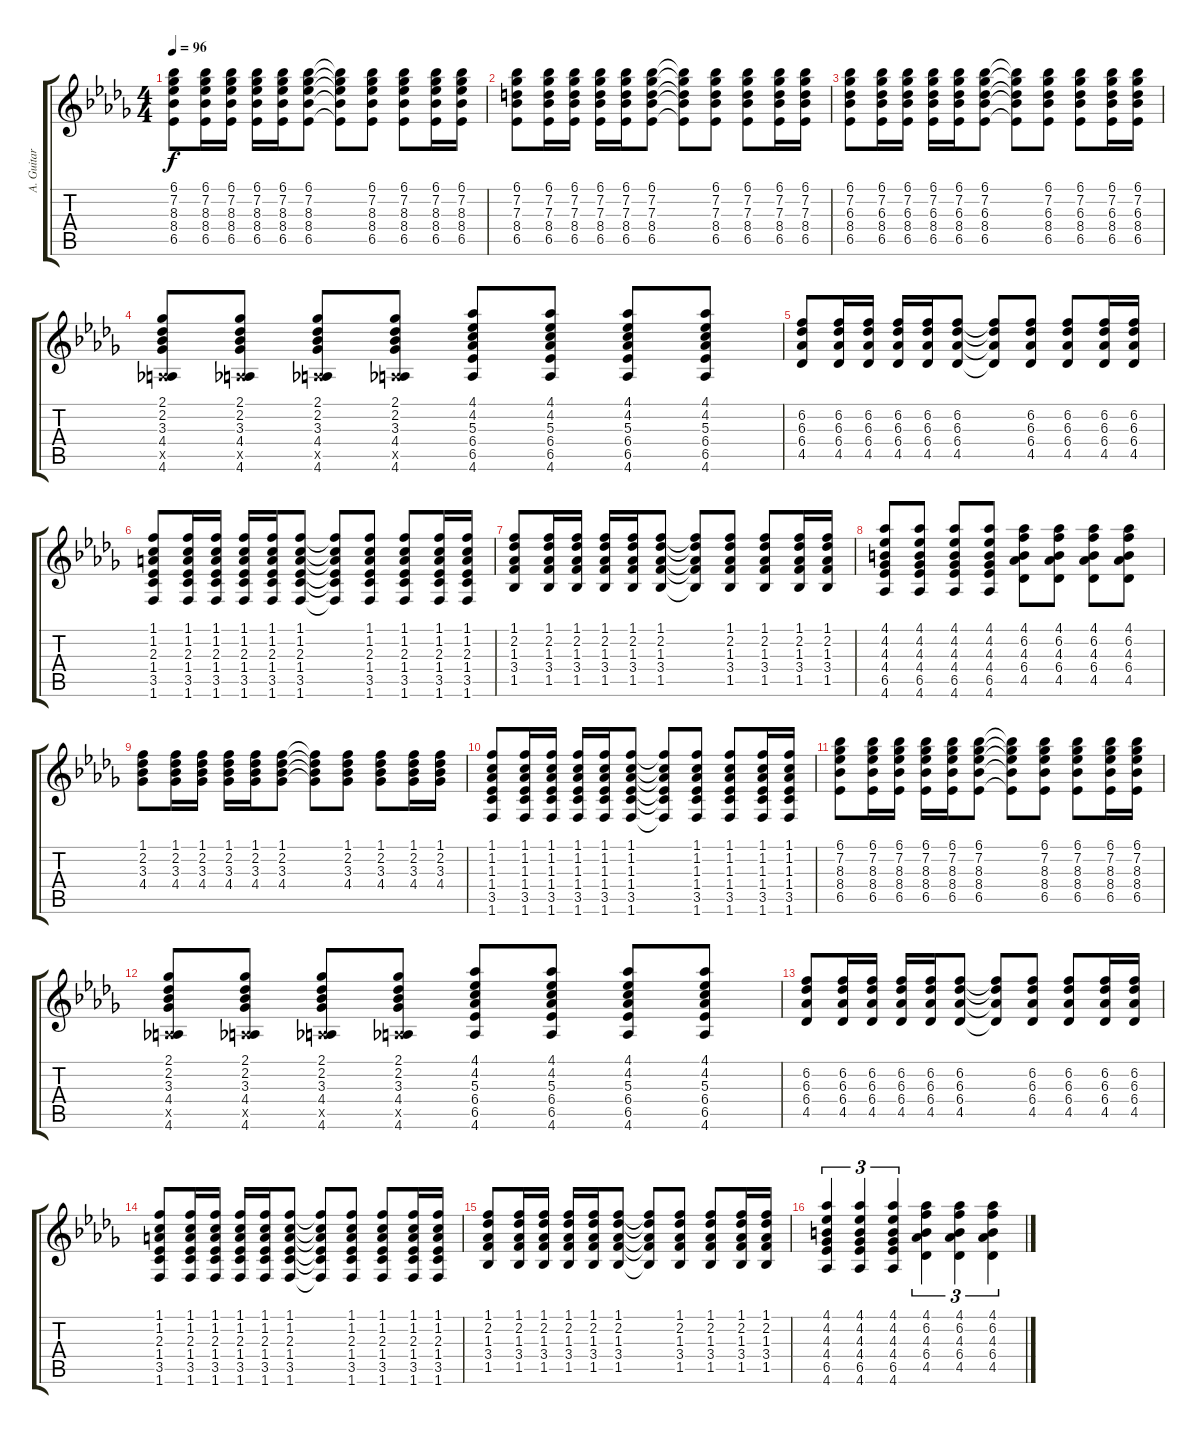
\track ("A. Guitar" "A. Guitar") {instrument acousticguitarsteel}
\staff {score tabs}
\tuning (E4 B3 G3 D3 A2 E2) {hide}
\ts (4 4)
\tempo 96
\clef g2
\ks db
(6.1 7.2 8.3 8.4 6.5).8{dy f} (6.1 7.2 8.3 8.4 6.5).16 (6.1 7.2 8.3 8.4 6.5).16 (6.1 7.2 8.3 8.4 6.5).16 (6.1 7.2 8.3 8.4 6.5).16 (6.1 7.2 8.3 8.4 6.5).8 (6.1{t} 7.2{t} 8.3{t} 8.4{t} 6.5{t}).8 (6.1 7.2 8.3 8.4 6.5).8 (6.1 7.2 8.3 8.4 6.5).8 (6.1 7.2 8.3 8.4 6.5).16 (6.1 7.2 8.3 8.4 6.5).16 |
(6.1 7.2 7.3 8.4 6.5).8 (6.1 7.2 7.3 8.4 6.5).16 (6.1 7.2 7.3 8.4 6.5).16 (6.1 7.2 7.3 8.4 6.5).16 (6.1 7.2 7.3 8.4 6.5).16 (6.1 7.2 7.3 8.4 6.5).8 (6.1{t} 7.2{t} 7.3{t} 8.4{t} 6.5{t}).8 (6.1 7.2 7.3 8.4 6.5).8 (6.1 7.2 7.3 8.4 6.5).8 (6.1 7.2 7.3 8.4 6.5).16 (6.1 7.2 7.3 8.4 6.5).16 |
(6.1 7.2 6.3 8.4 6.5).8 (6.1 7.2 6.3 8.4 6.5).16 (6.1 7.2 6.3 8.4 6.5).16 (6.1 7.2 6.3 8.4 6.5).16 (6.1 7.2 6.3 8.4 6.5).16 (6.1 7.2 6.3 8.4 6.5).8 (6.1{t} 7.2{t} 6.3{t} 8.4{t} 6.5{t}).8 (6.1 7.2 6.3 8.4 6.5).8 (6.1 7.2 6.3 8.4 6.5).8 (6.1 7.2 6.3 8.4 6.5).16 (6.1 7.2 6.3 8.4 6.5).16 |
(2.1 2.2 3.3 4.4 0.5{x} 4.6).8 (2.1 2.2 3.3 4.4 0.5{x} 4.6).8 (2.1 2.2 3.3 4.4 0.5{x} 4.6).8 (2.1 2.2 3.3 4.4 0.5{x} 4.6).8 (4.1 4.2 5.3 6.4 6.5 4.6).8 (4.1 4.2 5.3 6.4 6.5 4.6).8 (4.1 4.2 5.3 6.4 6.5 4.6).8 (4.1 4.2 5.3 6.4 6.5 4.6).8 |
(6.2 6.3 6.4 4.5).8 (6.2 6.3 6.4 4.5).16 (6.2 6.3 6.4 4.5).16 (6.2 6.3 6.4 4.5).16 (6.2 6.3 6.4 4.5).16 (6.2 6.3 6.4 4.5).8 (6.2{t} 6.3{t} 6.4{t} 4.5{t}).8 (6.2 6.3 6.4 4.5).8 (6.2 6.3 6.4 4.5).8 (6.2 6.3 6.4 4.5).16 (6.2 6.3 6.4 4.5).16 |
(1.1 1.2 2.3 1.4 3.5 1.6).8 (1.1 1.2 2.3 1.4 3.5 1.6).16 (1.1 1.2 2.3 1.4 3.5 1.6).16 (1.1 1.2 2.3 1.4 3.5 1.6).16 (1.1 1.2 2.3 1.4 3.5 1.6).16 (1.1 1.2 2.3 1.4 3.5 1.6).8 (1.1{t} 1.2{t} 2.3{t} 1.4{t} 3.5{t} 1.6{t}).8 (1.1 1.2 2.3 1.4 3.5 1.6).8 (1.1 1.2 2.3 1.4 3.5 1.6).8 (1.1 1.2 2.3 1.4 3.5 1.6).16 (1.1 1.2 2.3 1.4 3.5 1.6).16 |
(1.1 2.2 1.3 3.4 1.5).8 (1.1 2.2 1.3 3.4 1.5).16 (1.1 2.2 1.3 3.4 1.5).16 (1.1 2.2 1.3 3.4 1.5).16 (1.1 2.2 1.3 3.4 1.5).16 (1.1 2.2 1.3 3.4 1.5).8 (1.1{t} 2.2{t} 1.3{t} 3.4{t} 1.5{t}).8 (1.1 2.2 1.3 3.4 1.5).8 (1.1 2.2 1.3 3.4 1.5).8 (1.1 2.2 1.3 3.4 1.5).16 (1.1 2.2 1.3 3.4 1.5).16 |
(4.1 4.2 4.3 4.4 6.5 4.6).8 (4.1 4.2 4.3 4.4 6.5 4.6).8 (4.1 4.2 4.3 4.4 6.5 4.6).8 (4.1 4.2 4.3 4.4 6.5 4.6).8 (4.1 6.2 4.3 6.4 4.5).8 (4.1 6.2 4.3 6.4 4.5).8 (4.1 6.2 4.3 6.4 4.5).8 (4.1 6.2 4.3 6.4 4.5).8 |
(1.1 2.2 3.3 4.4).8 (1.1 2.2 3.3 4.4).16 (1.1 2.2 3.3 4.4).16 (1.1 2.2 3.3 4.4).16 (1.1 2.2 3.3 4.4).16 (1.1 2.2 3.3 4.4).8 (1.1{t} 2.2{t} 3.3{t} 4.4{t}).8 (1.1 2.2 3.3 4.4).8 (1.1 2.2 3.3 4.4).8 (1.1 2.2 3.3 4.4).16 (1.1 2.2 3.3 4.4).16 |
(1.1 1.2 1.3 1.4 3.5 1.6).8 (1.1 1.2 1.3 1.4 3.5 1.6).16 (1.1 1.2 1.3 1.4 3.5 1.6).16 (1.1 1.2 1.3 1.4 3.5 1.6).16 (1.1 1.2 1.3 1.4 3.5 1.6).16 (1.1 1.2 1.3 1.4 3.5 1.6).8 (1.1{t} 1.2{t} 1.3{t} 1.4{t} 3.5{t} 1.6{t}).8 (1.1 1.2 1.3 1.4 3.5 1.6).8 (1.1 1.2 1.3 1.4 3.5 1.6).8 (1.1 1.2 1.3 1.4 3.5 1.6).16 (1.1 1.2 1.3 1.4 3.5 1.6).16 |
(6.1 7.2 8.3 8.4 6.5).8 (6.1 7.2 8.3 8.4 6.5).16 (6.1 7.2 8.3 8.4 6.5).16 (6.1 7.2 8.3 8.4 6.5).16 (6.1 7.2 8.3 8.4 6.5).16 (6.1 7.2 8.3 8.4 6.5).8 (6.1{t} 7.2{t} 8.3{t} 8.4{t} 6.5{t}).8 (6.1 7.2 8.3 8.4 6.5).8 (6.1 7.2 8.3 8.4 6.5).8 (6.1 7.2 8.3 8.4 6.5).16 (6.1 7.2 8.3 8.4 6.5).16 |
(2.1 2.2 3.3 4.4 0.5{x} 4.6).8 (2.1 2.2 3.3 4.4 0.5{x} 4.6).8 (2.1 2.2 3.3 4.4 0.5{x} 4.6).8 (2.1 2.2 3.3 4.4 0.5{x} 4.6).8 (4.1 4.2 5.3 6.4 6.5 4.6).8 (4.1 4.2 5.3 6.4 6.5 4.6).8 (4.1 4.2 5.3 6.4 6.5 4.6).8 (4.1 4.2 5.3 6.4 6.5 4.6).8 |
(6.2 6.3 6.4 4.5).8 (6.2 6.3 6.4 4.5).16 (6.2 6.3 6.4 4.5).16 (6.2 6.3 6.4 4.5).16 (6.2 6.3 6.4 4.5).16 (6.2 6.3 6.4 4.5).8 (6.2{t} 6.3{t} 6.4{t} 4.5{t}).8 (6.2 6.3 6.4 4.5).8 (6.2 6.3 6.4 4.5).8 (6.2 6.3 6.4 4.5).16 (6.2 6.3 6.4 4.5).16 |
(1.1 1.2 2.3 1.4 3.5 1.6).8 (1.1 1.2 2.3 1.4 3.5 1.6).16 (1.1 1.2 2.3 1.4 3.5 1.6).16 (1.1 1.2 2.3 1.4 3.5 1.6).16 (1.1 1.2 2.3 1.4 3.5 1.6).16 (1.1 1.2 2.3 1.4 3.5 1.6).8 (1.1{t} 1.2{t} 2.3{t} 1.4{t} 3.5{t} 1.6{t}).8 (1.1 1.2 2.3 1.4 3.5 1.6).8 (1.1 1.2 2.3 1.4 3.5 1.6).8 (1.1 1.2 2.3 1.4 3.5 1.6).16 (1.1 1.2 2.3 1.4 3.5 1.6).16 |
(1.1 2.2 1.3 3.4 1.5).8 (1.1 2.2 1.3 3.4 1.5).16 (1.1 2.2 1.3 3.4 1.5).16 (1.1 2.2 1.3 3.4 1.5).16 (1.1 2.2 1.3 3.4 1.5).16 (1.1 2.2 1.3 3.4 1.5).8 (1.1{t} 2.2{t} 1.3{t} 3.4{t} 1.5{t}).8 (1.1 2.2 1.3 3.4 1.5).8 (1.1 2.2 1.3 3.4 1.5).8 (1.1 2.2 1.3 3.4 1.5).16 (1.1 2.2 1.3 3.4 1.5).16 |
(4.1 4.2 4.3 4.4 6.5 4.6).4{tu (3 2)} (4.1 4.2 4.3 4.4 6.5 4.6).4{tu (3 2)} (4.1 4.2 4.3 4.4 6.5 4.6).4{tu (3 2)} (4.1 6.2 4.3 6.4 4.5).4{tu (3 2)} (4.1 6.2 4.3 6.4 4.5).4{tu (3 2)} (4.1 6.2 4.3 6.4 4.5).4{tu (3 2)}
